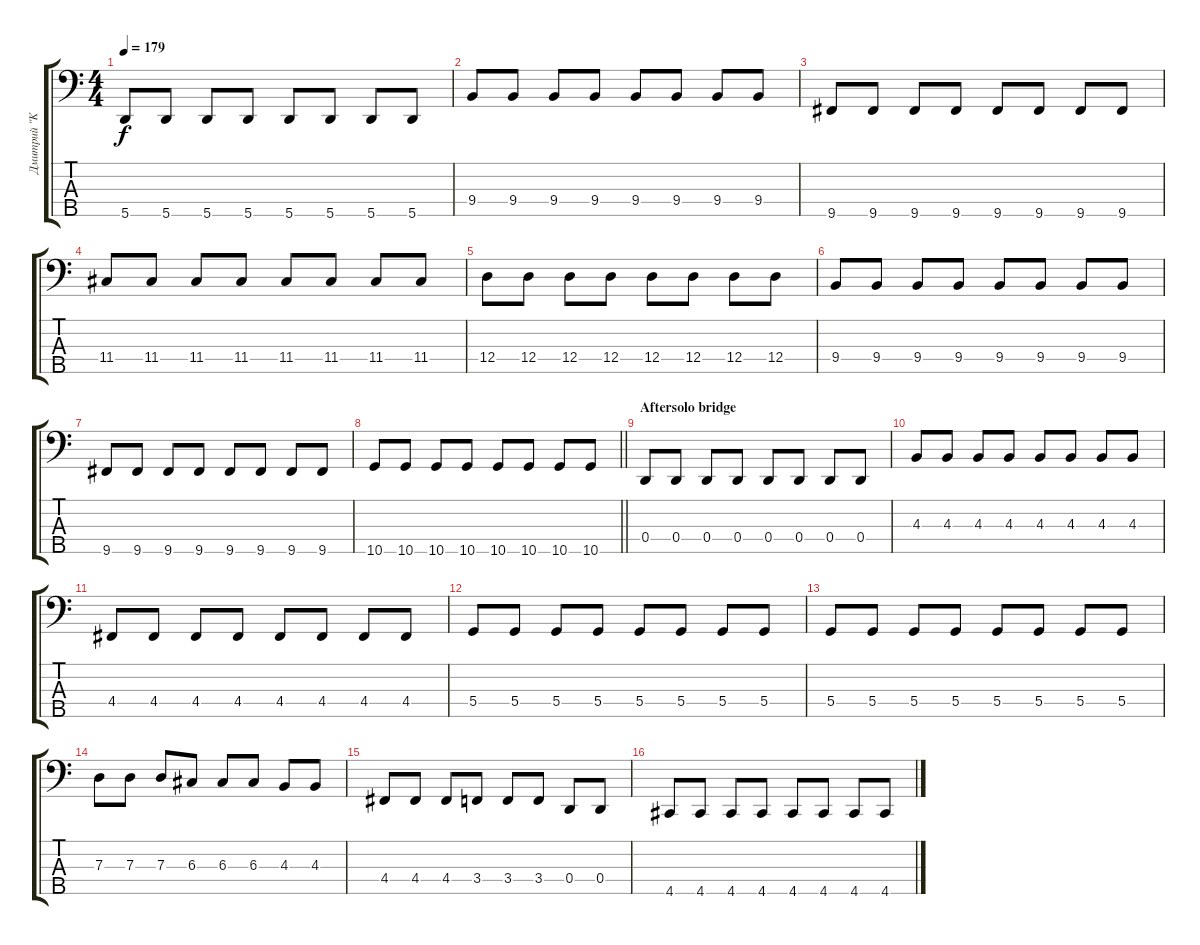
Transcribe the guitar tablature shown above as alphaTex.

\track ("Дмитрий \"Kawazu\" Голяшев" "Дмитрий \"K") {instrument electricbassfinger}
\staff {score tabs}
\tuning (F2 C2 G1 D1 A0) {hide}
\ts (4 4)
\tempo 179
\clef f4
\ks c
5.5.8{dy f} 5.5.8 5.5.8 5.5.8 5.5.8 5.5.8 5.5.8 5.5.8 |
9.4.8 9.4.8 9.4.8 9.4.8 9.4.8 9.4.8 9.4.8 9.4.8 |
9.5.8 9.5.8 9.5.8 9.5.8 9.5.8 9.5.8 9.5.8 9.5.8 |
11.4.8 11.4.8 11.4.8 11.4.8 11.4.8 11.4.8 11.4.8 11.4.8 |
12.4.8 12.4.8 12.4.8 12.4.8 12.4.8 12.4.8 12.4.8 12.4.8 |
9.4.8 9.4.8 9.4.8 9.4.8 9.4.8 9.4.8 9.4.8 9.4.8 |
9.5.8 9.5.8 9.5.8 9.5.8 9.5.8 9.5.8 9.5.8 9.5.8 |
\barLineRight lightlight
10.5.8 10.5.8 10.5.8 10.5.8 10.5.8 10.5.8 10.5.8 10.5.8 |
\section ("" "Aftersolo bridge")
0.4.8 0.4.8 0.4.8 0.4.8 0.4.8 0.4.8 0.4.8 0.4.8 |
4.3.8 4.3.8 4.3.8 4.3.8 4.3.8 4.3.8 4.3.8 4.3.8 |
4.4.8 4.4.8 4.4.8 4.4.8 4.4.8 4.4.8 4.4.8 4.4.8 |
5.4.8 5.4.8 5.4.8 5.4.8 5.4.8 5.4.8 5.4.8 5.4.8 |
5.4.8 5.4.8 5.4.8 5.4.8 5.4.8 5.4.8 5.4.8 5.4.8 |
7.3.8 7.3.8 7.3.8 6.3.8 6.3.8 6.3.8 4.3.8 4.3.8 |
4.4.8 4.4.8 4.4.8 3.4.8 3.4.8 3.4.8 0.4.8 0.4.8 |
4.5.8 4.5.8 4.5.8 4.5.8 4.5.8 4.5.8 4.5.8 4.5.8
